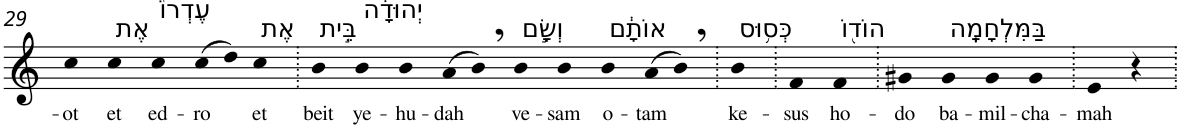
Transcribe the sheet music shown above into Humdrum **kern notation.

**kern	**text
*part1	*part1
*staff1	*staff1
*I"Piano	*
*I'Pno	*
!!LO:PB:g=z
*clefG2	*
*k[]	*
=29	=29
!	!LO:LY:b
4cc	-ot
!LO:TX:a:t=אֶת	!
!	!LO:LY:b
4cc	et
!LO:TX:a:t=עֶדְרוֹ֙	!
!	!LO:LY:b
4cc	ed-
!	!LO:LY:b
(>8cc	-ro
8dd)	.
!LO:TX:a:t=אֶת	!
!	!LO:LY:b
4cc	et
=30.	=30.
!LO:TX:a:t=בֵּ֣ית	!
!	!LO:LY:b
4b	beit
!LO:TX:a:t=יְהוּדָ֔ה	!
!	!LO:LY:b
4b	ye-
!	!LO:LY:b
4b	-hu-
!	!LO:LY:b
(>8a	-dah
8b,)	.
!LO:TX:a:t=וְשָׂ֣ם	!
!	!LO:LY:b
4b	ve-
!	!LO:LY:b
4b	-sam
!LO:TX:a:t=אוֹתָ֔ם	!
!	!LO:LY:b
4b	o-
!	!LO:LY:b
(>8a	-tam
8b,)	.
=31.	=31.
!LO:TX:a:t=כְּס֥וּס	!
!	!LO:LY:b
4b	ke-
=32.	=32.
!	!LO:LY:b
4f	-sus
!LO:TX:a:t=הוֹד֖וֹ	!
!	!LO:LY:b
4f	ho-
=33.	=33.
!	!LO:LY:b
4g#X	-do
!LO:TX:a:t=בַּמִּלְחָמָֽה	!
!	!LO:LY:b
4g#	ba-
!	!LO:LY:b
4g#	-mil-
!	!LO:LY:b
4g#	-cha-
=34.	=34.
!	!LO:LY:b
4e	-mah
4r	.
=.	=.
*-	*-
